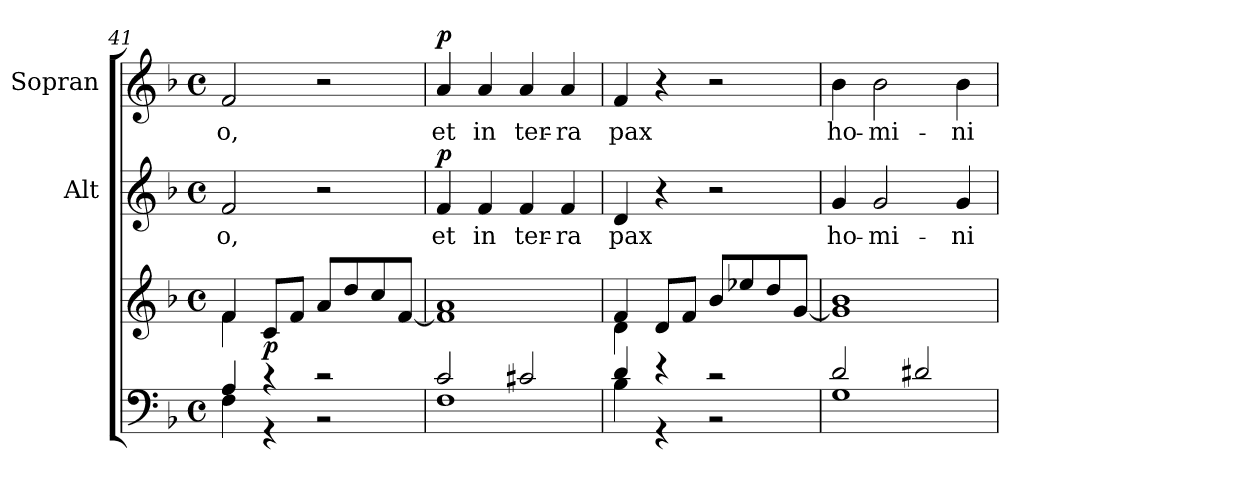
**kern	**kern	**dynam	**kern	**text	**dynam	**kern	**text	**dynam
*part3	*part3	*part3	*part2	*part2	*part2	*part1	*part1	*part1
*staff4	*staff3	*staff3/4	*staff2	*staff2	*staff2	*staff1	*staff1	*staff1
*	*	*	*I"Alt	*	*	*I"Sopran	*	*
*	*	*	*I'A.	*	*	*I'S.	*	*
*clefF4	*clefG2	*	*clefG2	*	*	*clefG2	*	*
*k[b-]	*k[b-]	*	*k[b-]	*	*	*k[b-]	*	*
*F:	*F:	*	*F:	*	*	*F:	*	*
*M4/4	*M4/4	*	*M4/4	*	*	*M4/4	*	*
*met(c)	*met(c)	*	*met(c)	*	*	*met(c)	*	*
=41	=41	=41	=41	=41	=41	=41	=41	=41
*^	*^	*	*	*	*	*	*	*
!	!	!	!	!	!	!LO:LY:b	!	!	!LO:LY:b	!
4A/	4F\	4f/	4f\	.	2f/	-o,	.	2f/	-o,	.
!	!	!	!	!LO:DY:b	!	!	!	!	!	!
4r	4r	8c/L	2.ryy	p	.	.	.	.	.	.
.	.	8f/J	.	.	.	.	.	.	.	.
2r	2r	8a/L	.	.	2r	.	.	2r	.	.
.	.	8dd/	.	.	.	.	.	.	.	.
.	.	8cc/	.	.	.	.	.	.	.	.
.	.	[<8f/J	.	.	.	.	.	.	.	.
*	*	*v	*v	*	*	*	*	*	*	*
=42	=42	=42	=42	=42	=42	=42	=42	=42	=42
!	!	!	!	!	!LO:LY:b	!LO:DY:a	!	!LO:LY:b	!LO:DY:a
2c/	1F	1f] 1a	.	4f/	et	p	4a/	et	p
!	!	!	!	!	!LO:LY:b	!	!	!LO:LY:b	!
.	.	.	.	4f/	in	.	4a/	in	.
!	!	!	!	!	!LO:LY:b	!	!	!LO:LY:b	!
2c#X/	.	.	.	4f/	ter-	.	4a/	ter-	.
!	!	!	!	!	!LO:LY:b	!	!	!LO:LY:b	!
.	.	.	.	4f/	-ra	.	4a/	-ra	.
!!LO:LB:g=z
=43	=43	=43	=43	=43	=43	=43	=43	=43	=43
*	*	*^	*	*	*	*	*	*	*
!	!	!	!	!	!	!LO:LY:b	!	!	!LO:LY:b	!
4d/	4B-\	4f/	4d\	.	4d/	pax	.	4f/	pax	.
4r	4r	8d/L	2.ryy	.	4r	.	.	4r	.	.
.	.	8f/J	.	.	.	.	.	.	.	.
2r	2r	8b-/L	.	.	2r	.	.	2r	.	.
.	.	8ee-X/	.	.	.	.	.	.	.	.
.	.	8dd/	.	.	.	.	.	.	.	.
.	.	[<8g/J	.	.	.	.	.	.	.	.
*	*	*v	*v	*	*	*	*	*	*	*
=44	=44	=44	=44	=44	=44	=44	=44	=44	=44
!	!	!	!	!	!LO:LY:b	!	!	!LO:LY:b	!
2d/	1G	1g] 1b-	.	4g/	ho-	.	4b-\	ho-	.
!	!	!	!	!	!LO:LY:b	!	!	!LO:LY:b	!
.	.	.	.	2g/	-mi-	.	2b-\	-mi-	.
2d#X/	.	.	.	.	.	.	.	.	.
!	!	!	!	!	!LO:LY:b	!	!	!LO:LY:b	!
.	.	.	.	4g/	-ni-	.	4b-\	-ni-	.
*v	*v	*	*	*	*	*	*	*	*
=	=	=	=	=	=	=	=	=
*-	*-	*-	*-	*-	*-	*-	*-	*-
